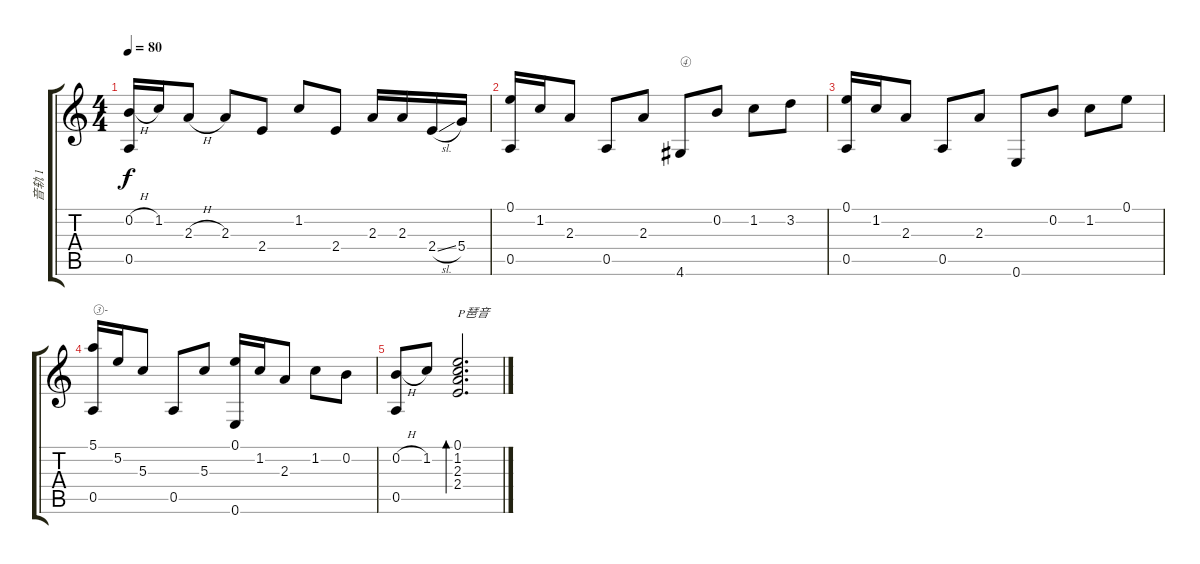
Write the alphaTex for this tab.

\track ("音轨 1" "音轨 1") {instrument acousticguitarsteel}
\staff {score tabs}
\tuning (E4 B3 G3 D3 A2 E2) {hide}
\ts (4 4)
\tempo 80
\clef g2
\ks c
(0.2{h} 0.5).16{dy f} 1.2.16 2.3{h}.8 2.3.8 2.4.8 1.2.8 2.4.8 2.3.16 2.3.16 2.4{sl}.16 5.4.16 |
(0.1 0.5).16 1.2.16 2.3.8 0.5.8 2.3.8 4.6.8{txt "④"} 0.2.8 1.2.8 3.2.8 |
(0.1 0.5).16 1.2.16 2.3.8 0.5.8 2.3.8 0.6.8 0.2.8 1.2.8 0.1.8 |
(5.1 0.5).16{txt "③-"} 5.2.16 5.3.8 0.5.8 5.3.8 (0.1 0.6).16 1.2.16 2.3.8 1.2.8 0.2.8 |
(0.2{h} 0.5).8 1.2.8 (0.1 1.2 2.3 2.4).2{d bd 120 txt "P琶音"}
